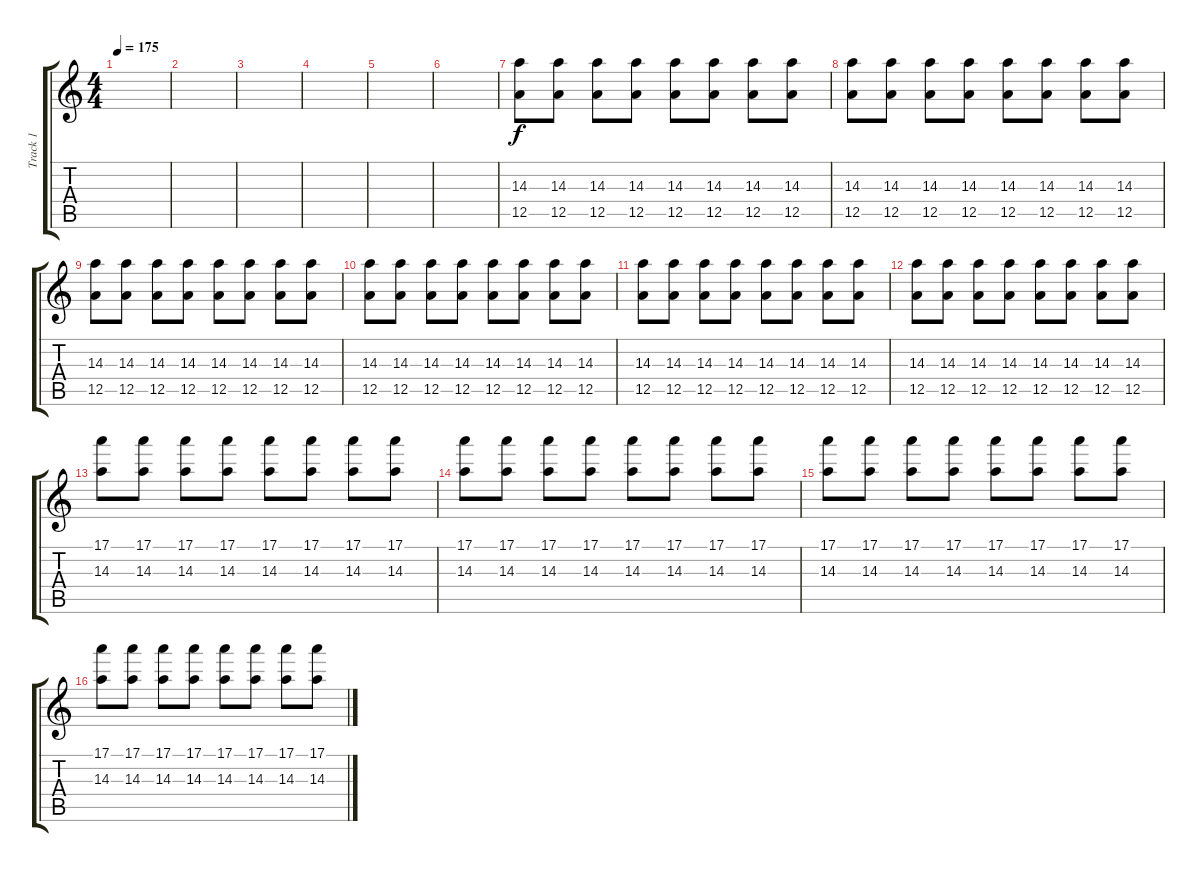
\track ("Track 1" "Track 1") {instrument overdrivenguitar}
\staff {score tabs}
\tuning (E4 B3 G3 D3 A2 E2) {hide}
\ts (4 4)
\tempo 175
\clef g2
\ks c
|
|
|
|
|
|
(14.3 12.5).8 (14.3 12.5).8 (14.3 12.5).8 (14.3 12.5).8 (14.3 12.5).8 (14.3 12.5).8 (14.3 12.5).8 (14.3 12.5).8 |
(14.3 12.5).8 (14.3 12.5).8 (14.3 12.5).8 (14.3 12.5).8 (14.3 12.5).8 (14.3 12.5).8 (14.3 12.5).8 (14.3 12.5).8 |
(14.3 12.5).8 (14.3 12.5).8 (14.3 12.5).8 (14.3 12.5).8 (14.3 12.5).8 (14.3 12.5).8 (14.3 12.5).8 (14.3 12.5).8 |
(14.3 12.5).8 (14.3 12.5).8 (14.3 12.5).8 (14.3 12.5).8 (14.3 12.5).8 (14.3 12.5).8 (14.3 12.5).8 (14.3 12.5).8 |
(14.3 12.5).8 (14.3 12.5).8 (14.3 12.5).8 (14.3 12.5).8 (14.3 12.5).8 (14.3 12.5).8 (14.3 12.5).8 (14.3 12.5).8 |
(14.3 12.5).8 (14.3 12.5).8 (14.3 12.5).8 (14.3 12.5).8 (14.3 12.5).8 (14.3 12.5).8 (14.3 12.5).8 (14.3 12.5).8 |
(17.1 14.3).8 (17.1 14.3).8 (17.1 14.3).8 (17.1 14.3).8 (17.1 14.3).8 (17.1 14.3).8 (17.1 14.3).8 (17.1 14.3).8 |
(17.1 14.3).8 (17.1 14.3).8 (17.1 14.3).8 (17.1 14.3).8 (17.1 14.3).8 (17.1 14.3).8 (17.1 14.3).8 (17.1 14.3).8 |
(17.1 14.3).8 (17.1 14.3).8 (17.1 14.3).8 (17.1 14.3).8 (17.1 14.3).8 (17.1 14.3).8 (17.1 14.3).8 (17.1 14.3).8 |
(17.1 14.3).8 (17.1 14.3).8 (17.1 14.3).8 (17.1 14.3).8 (17.1 14.3).8 (17.1 14.3).8 (17.1 14.3).8 (17.1 14.3).8
